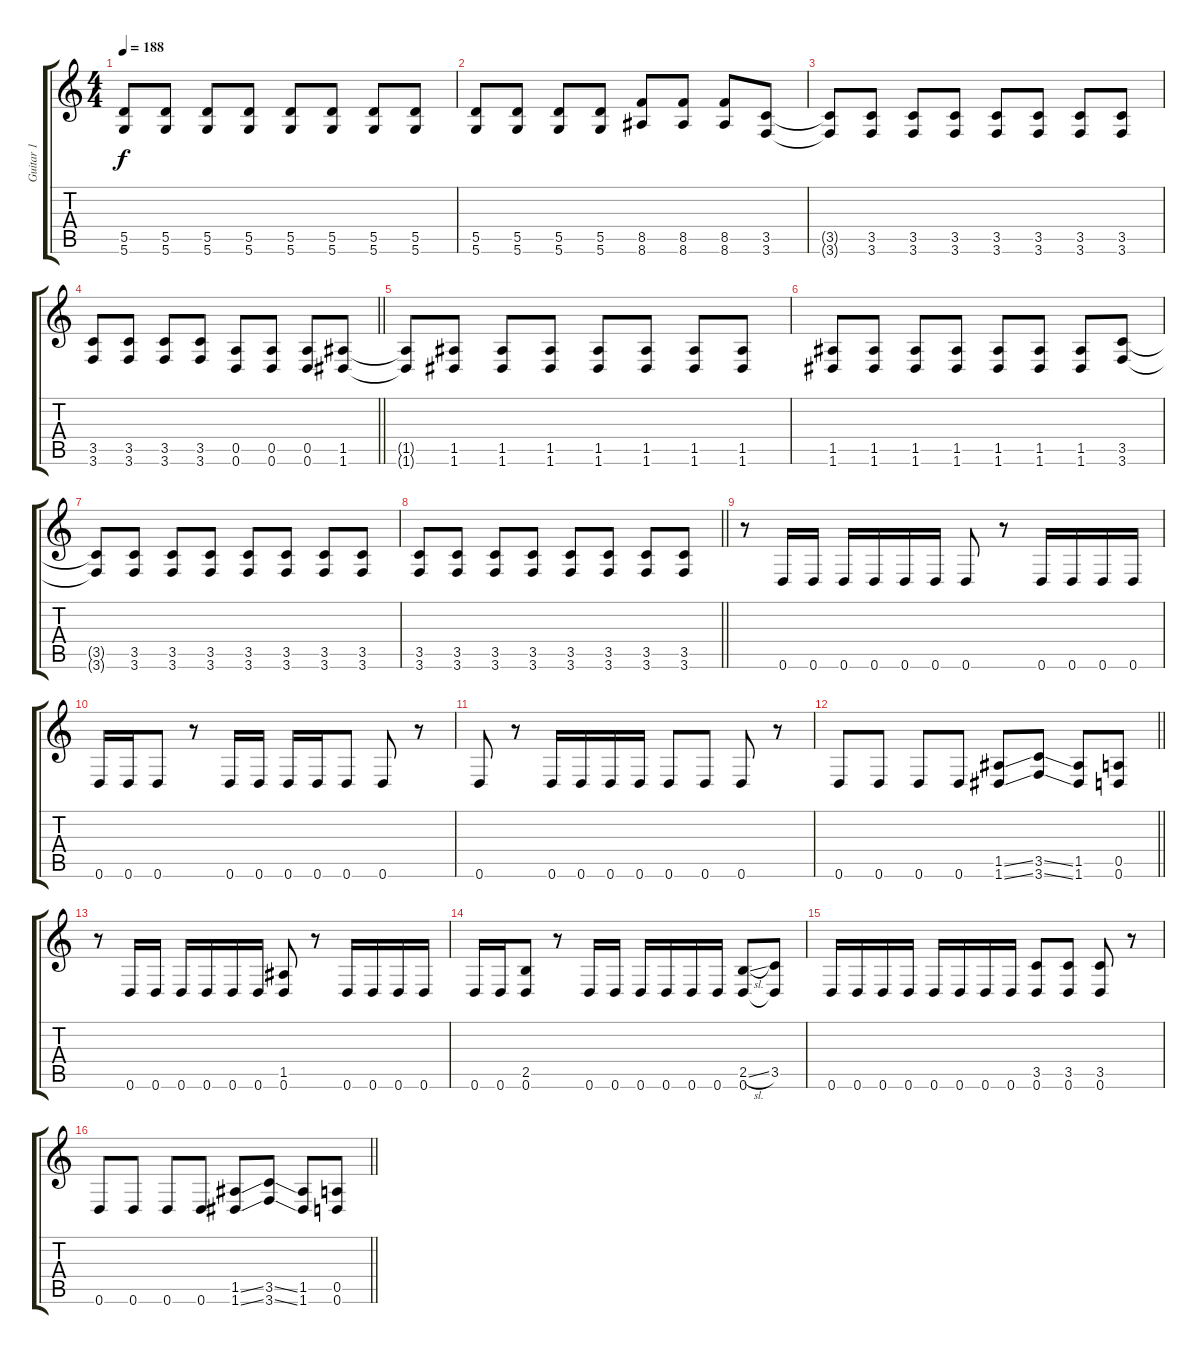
\track ("Guitar 1" "Guitar 1") {instrument distortionguitar}
\staff {score tabs}
\tuning (E4 B3 G3 D3 A2 D2) {hide}
\ts (4 4)
\tempo 188
\clef g2
\ks c
(5.5 5.6).8{dy f} (5.5 5.6).8 (5.5 5.6).8 (5.5 5.6).8 (5.5 5.6).8 (5.5 5.6).8 (5.5 5.6).8 (5.5 5.6).8 |
(5.5 5.6).8 (5.5 5.6).8 (5.5 5.6).8 (5.5 5.6).8 (8.5 8.6).8 (8.5 8.6).8 (8.5 8.6).8 (3.5 3.6).8 |
(3.5{t} 3.6{t}).8 (3.5 3.6).8 (3.5 3.6).8 (3.5 3.6).8 (3.5 3.6).8 (3.5 3.6).8 (3.5 3.6).8 (3.5 3.6).8 |
\barLineRight lightlight
(3.5 3.6).8 (3.5 3.6).8 (3.5 3.6).8 (3.5 3.6).8 (0.5 0.6).8 (0.5 0.6).8 (0.5 0.6).8 (1.5 1.6).8 |
(1.5{t} 1.6{t}).8 (1.5 1.6).8 (1.5 1.6).8 (1.5 1.6).8 (1.5 1.6).8 (1.5 1.6).8 (1.5 1.6).8 (1.5 1.6).8 |
(1.5 1.6).8 (1.5 1.6).8 (1.5 1.6).8 (1.5 1.6).8 (1.5 1.6).8 (1.5 1.6).8 (1.5 1.6).8 (3.5 3.6).8 |
(3.5{t} 3.6{t}).8 (3.5 3.6).8 (3.5 3.6).8 (3.5 3.6).8 (3.5 3.6).8 (3.5 3.6).8 (3.5 3.6).8 (3.5 3.6).8 |
\barLineRight lightlight
(3.5 3.6).8 (3.5 3.6).8 (3.5 3.6).8 (3.5 3.6).8 (3.5 3.6).8 (3.5 3.6).8 (3.5 3.6).8 (3.5 3.6).8 |
\section ("" "")
r.8 0.6.16 0.6.16 0.6.16 0.6.16 0.6.16 0.6.16 0.6.8 r.8 0.6.16 0.6.16 0.6.16 0.6.16 |
0.6.16 0.6.16 0.6.8 r.8 0.6.16 0.6.16 0.6.16 0.6.16 0.6.8 0.6.8 r.8 |
0.6.8 r.8 0.6.16 0.6.16 0.6.16 0.6.16 0.6.8 0.6.8 0.6.8 r.8 |
\barLineRight lightlight
0.6.8 0.6.8 0.6.8 0.6.8 (1.5{ss} 1.6{ss}).8 (3.5{ss} 3.6{ss}).8 (1.5 1.6).8 (0.5 0.6).8 |
r.8 0.6.16 0.6.16 0.6.16 0.6.16 0.6.16 0.6.16 (1.5 0.6).8 r.8 0.6.16 0.6.16 0.6.16 0.6.16 |
0.6.16 0.6.16 (2.5 0.6).8 r.8 0.6.16 0.6.16 0.6.16 0.6.16 0.6.16 0.6.16 (2.5{sl} 0.6).8 (3.5 0.6{t}).8 |
0.6.16 0.6.16 0.6.16 0.6.16 0.6.16 0.6.16 0.6.16 0.6.16 (3.5 0.6).8 (3.5 0.6).8 (3.5 0.6).8 r.8 |
\barLineRight lightlight
0.6.8 0.6.8 0.6.8 0.6.8 (1.5{ss} 1.6{ss}).8 (3.5{ss} 3.6{ss}).8 (1.5 1.6).8 (0.5 0.6).8
